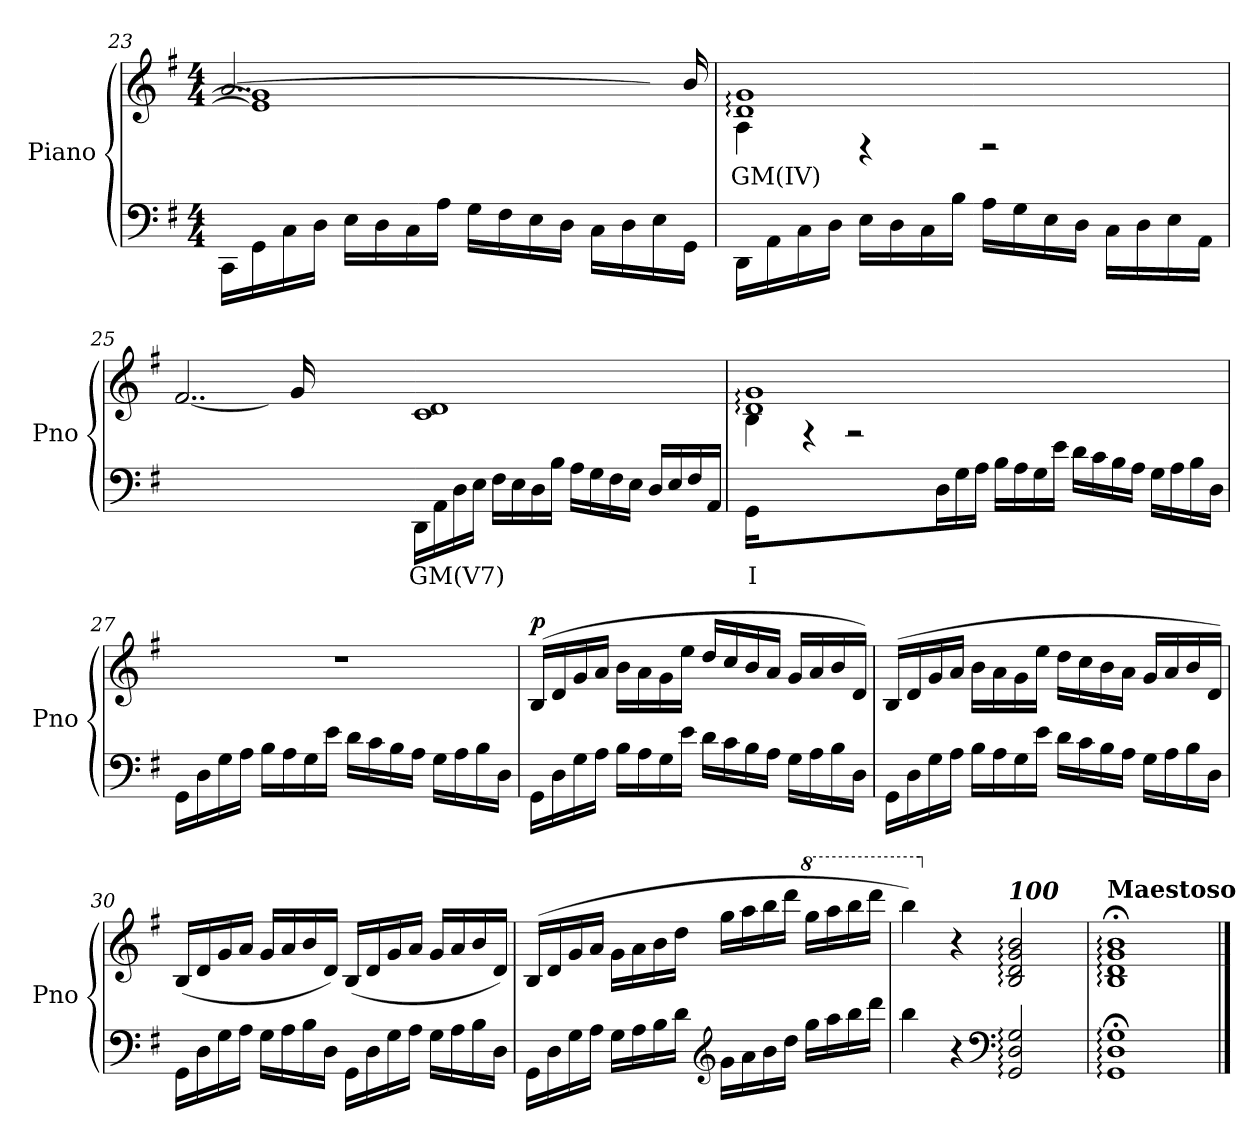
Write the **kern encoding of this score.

**kern	**text	**kern	**text	**dynam
*part1	*part1	*part1	*part1	*part1
*staff2	*staff2	*staff1	*staff1	*staff1/2
*I"Piano	*	*	*	*
*I'Pno	*	*	*	*
*clefF4	*	*clefG2	*	*
*k[f#]	*	*k[f#]	*	*
*M4/4	*	*M4/4	*	*
=23	=23	=23	=23	=23
*	*	*^	*	*
16CC\LL	.	[2..a/	1e] 1g]	.	.
16GG\	.	.	.	.	.
16C\	.	.	.	.	.
16D\JJ	.	.	.	.	.
16E\LL	.	.	.	.	.
16D\	.	.	.	.	.
16C\	.	.	.	.	.
16A\JJ	.	.	.	.	.
16G\LL	.	.	.	.	.
16F#\	.	.	.	.	.
16E\	.	.	.	.	.
16D\JJ	.	.	.	.	.
16C\LL	.	.	.	.	.
16D\	.	.	.	.	.
16E\	.	16ayy]	.	.	.
16GG\JJ	.	16b/	.	.	.
!!LO:LB:g=z	!!
=24	=24	=24	=24	=24	=24
!	!	!	!	!LO:LY:b	!
16DD\LL	.	1d: 1g:	4A\	GM(IV)	.
16AA\	.	.	.	.	.
16C\	.	.	.	.	.
16D\JJ	.	.	.	.	.
16E\LL	.	.	4rD	.	.
16D\	.	.	.	.	.
16C\	.	.	.	.	.
16B\JJ	.	.	.	.	.
16A\LL	.	.	2rD	.	.
16G\	.	.	.	.	.
16E\	.	.	.	.	.
16D\JJ	.	.	.	.	.
16C\LL	.	.	.	.	.
16D\	.	.	.	.	.
16E\	.	.	.	.	.
16AA\JJ	.	.	.	.	.
!!LO:LB:g=z	!!
=25	=25	=25	=25	=25	=25
1ryy	.	[2..f#/	0ryy	.	.
.	.	16f#yy]	.	.	.
.	.	16g/	.	.	.
1ryy	.	0ryy	.	.	.
!	!LO:LY:b	!	!	!	!
16DD\LL	GM(V7)	.	1c 1d	.	.
16AA\	.	.	.	.	.
16D\	.	.	.	.	.
16E\JJ	.	.	.	.	.
16F#\LL	.	.	.	.	.
16E\	.	.	.	.	.
16D\	.	.	.	.	.
16B\JJ	.	.	.	.	.
16A\LL	.	.	.	.	.
16G\	.	.	.	.	.
16F#\	.	.	.	.	.
16E\JJ	.	.	.	.	.
16D/LL	.	.	.	.	.
16E/	.	.	.	.	.
16F#/	.	.	.	.	.
16AA/JJ	.	.	.	.	.
=26	=26	=26	=26	=26	=26
!	!LO:LY:b	!	!	!	!
16GG\LL	I	1d: 1g:	4B\	.	.
1ryy	.	.	.	.	.
.	.	.	4rF	.	.
.	.	.	2rF	.	.
.	.	1ryy	1ryy	.	.
16D\	.	.	.	.	.
16G\	.	.	.	.	.
16A\JJ	.	.	.	.	.
16B\LL	.	.	.	.	.
16A\	.	.	.	.	.
16G\	.	.	.	.	.
16e\JJ	.	.	.	.	.
16d\LL	.	.	.	.	.
16c\	.	.	.	.	.
16B\	.	.	.	.	.
16A\JJ	.	.	.	.	.
16G\LL	.	.	.	.	.
16A\	.	.	.	.	.
16B\	.	.	.	.	.
16D\JJ	.	.	.	.	.
*	*	*v	*v	*	*
!!LO:LB:g=z
=27	=27	=27	=27	=27
16GG\LL	.	1r	.	.
16D\	.	.	.	.
16G\	.	.	.	.
16A\JJ	.	.	.	.
16B\LL	.	.	.	.
16A\	.	.	.	.
16G\	.	.	.	.
16e\JJ	.	.	.	.
16d\LL	.	.	.	.
16c\	.	.	.	.
16B\	.	.	.	.
16A\JJ	.	.	.	.
16G\LL	.	.	.	.
16A\	.	.	.	.
16B\	.	.	.	.
16D\JJ	.	.	.	.
=28	=28	=28	=28	=28
!	!	!	!	!LO:DY:b
16GG\LL	.	(>16B/LL	.	p
16D\	.	16d/	.	.
16G\	.	16g/	.	.
16A\JJ	.	16a/JJ	.	.
16B\LL	.	16b\LL	.	.
16A\	.	16a\	.	.
16G\	.	16g\	.	.
16e\JJ	.	16ee\JJ	.	.
16d\LL	.	16dd/LL	.	.
16c\	.	16cc/	.	.
16B\	.	16b/	.	.
16A\JJ	.	16a/JJ	.	.
16G\LL	.	16g/LL	.	.
16A\	.	16a/	.	.
16B\	.	16b/	.	.
16D\JJ	.	16d/JJ)	.	.
!!LO:LB:g=z
=29	=29	=29	=29	=29
16GG\LL	.	(>16B/LL	.	.
16D\	.	16d/	.	.
16G\	.	16g/	.	.
16A\JJ	.	16a/JJ	.	.
16B\LL	.	16b\LL	.	.
16A\	.	16a\	.	.
16G\	.	16g\	.	.
16e\JJ	.	16ee\JJ	.	.
16d\LL	.	16dd\LL	.	.
16c\	.	16cc\	.	.
16B\	.	16b\	.	.
16A\JJ	.	16a\JJ	.	.
16G\LL	.	16g/LL	.	.
16A\	.	16a/	.	.
16B\	.	16b/	.	.
16D\JJ	.	16d/JJ)	.	.
!!LO:PB:g=z
=30	=30	=30	=30	=30
16GG\LL	.	(>16B/LL	.	.
16D\	.	16d/	.	.
16G\	.	16g/	.	.
16A\JJ	.	16a/JJ	.	.
16G\LL	.	16g/LL	.	.
16A\	.	16a/	.	.
16B\	.	16b/	.	.
16D\JJ	.	16d/JJ)	.	.
16GG\LL	.	(>16B/LL	.	.
16D\	.	16d/	.	.
16G\	.	16g/	.	.
16A\JJ	.	16a/JJ	.	.
16G\LL	.	16g/LL	.	.
16A\	.	16a/	.	.
16B\	.	16b/	.	.
16D\JJ	.	16d/JJ)	.	.
=31	=31	=31	=31	=31
16GG\LL	.	(>16B/LL	.	.
16D\	.	16d/	.	.
16G\	.	16g/	.	.
16A\JJ	.	16a/JJ	.	.
16G\LL	.	16g\LL	.	.
16A\	.	16a\	.	.
16B\	.	16b\	.	.
16d\JJ	.	16dd\JJ	.	.
*clefG2	*	*	*	*
16g\LL	.	16gg\LL	.	.
16a\	.	16aa\	.	.
16b\	.	16bb\	.	.
16dd\JJ	.	16ddd\JJ	.	.
*	*	*8va	*	*
16gg\LL	.	16ggg\LL	.	.
16aa\	.	16aaa\	.	.
16bb\	.	16bbb\	.	.
16ddd\JJ	.	16dddd\JJ	.	.
=32	=32	=32	=32	=32
4bb\	.	4bbb\)	.	.
*	*	*X8va	*	*
4r	.	4r	.	.
*clefF4	*	*	*	*
!	!	!LO:TX:a:Bi:t=100	!	!
2GG/: 2D/: 2G/:	.	2B/: 2d/: 2g/: 2b/:	.	.
=33	=33	=33	=33	=33
!	!	!LO:TX:a:B:t=Maestoso	!	!
1GG;: 1D;: 1G;:	.	1B;<: 1d;<: 1g;<: 1b;<:	.	.
==	==	==	==	==
*-	*-	*-	*-	*-
